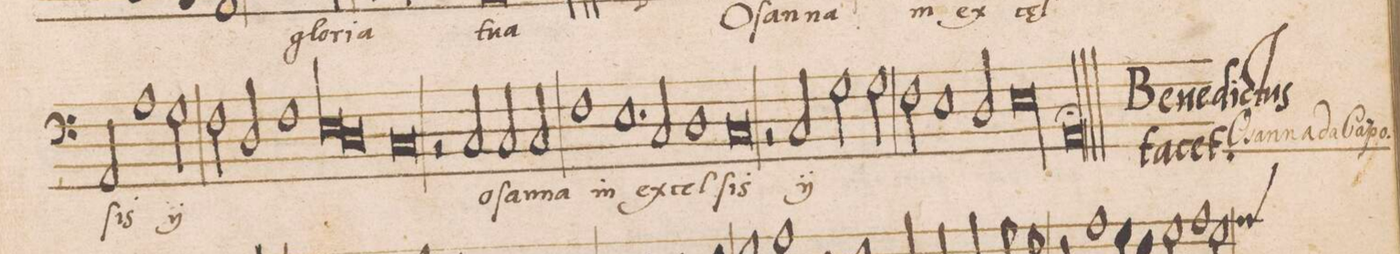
**kern	**text
*I"BASVS	*
*clefF4	*
*k[]	*
*met(C|)	*
*M2/1	*
2AA/	-ſis
*	*ij
1A	in
2G\	ex-
=52-	=52-
2F\	-cel-
2D/	.
1F	.
=53-	=53-
*lig	*
1E	.
1D	.
*Xlig	*
=54-	=54-
0C	-ſis
*	*Xij
=55-	=55-
2r	.
2C/	o-
2C/	-ſan-
2C/	-na
=56-	=56-
1F	in
1.E	ex-
=57-	=57-
2C/	.
1D	-cel-
=58-	=58-
0C	-ſis
=59-	=59-
2r	.
*	*ij
2C/	in
2G\	ex-
2G\	-cel-
=60-	=60-
2F\	.
1E	.
2D/	.
=61-	=61-
00E	.
=62-	=62-
=63-	=63-
0AAl;>	-ſis
*	*Xij
=64||-	=64||-
0ryy	.
=65-	=65-
0ryy	.
=66-	=66-
0ryy	.
=67-	=67-
0ryy	.
=68-	=68-
0ryy	.
=69-	=69-
0ryy	.
=70-	=70-
0ryy	.
=71-	=71-
0ryy	.
=72-	=72-
0ryy	.
=73-	=73-
0ryy	.
=74-	=74-
0ryy	.
=75-	=75-
0ryy	.
=76-	=76-
0ryy	.
=77-	=77-
0ryy	.
=78-	=78-
0ryy	.
=79-	=79-
0ryy	.
=80-	=80-
0ryy	.
=81-	=81-
0ryy	.
=82-	=82-
0ryy	.
=83-	=83-
0ryy	.
=84-	=84-
0ryy	.
=85-	=85-
0ryy	.
=86-	=86-
0ryy	.
=87-	=87-
0ryy	.
=-	=-
*-	*-
